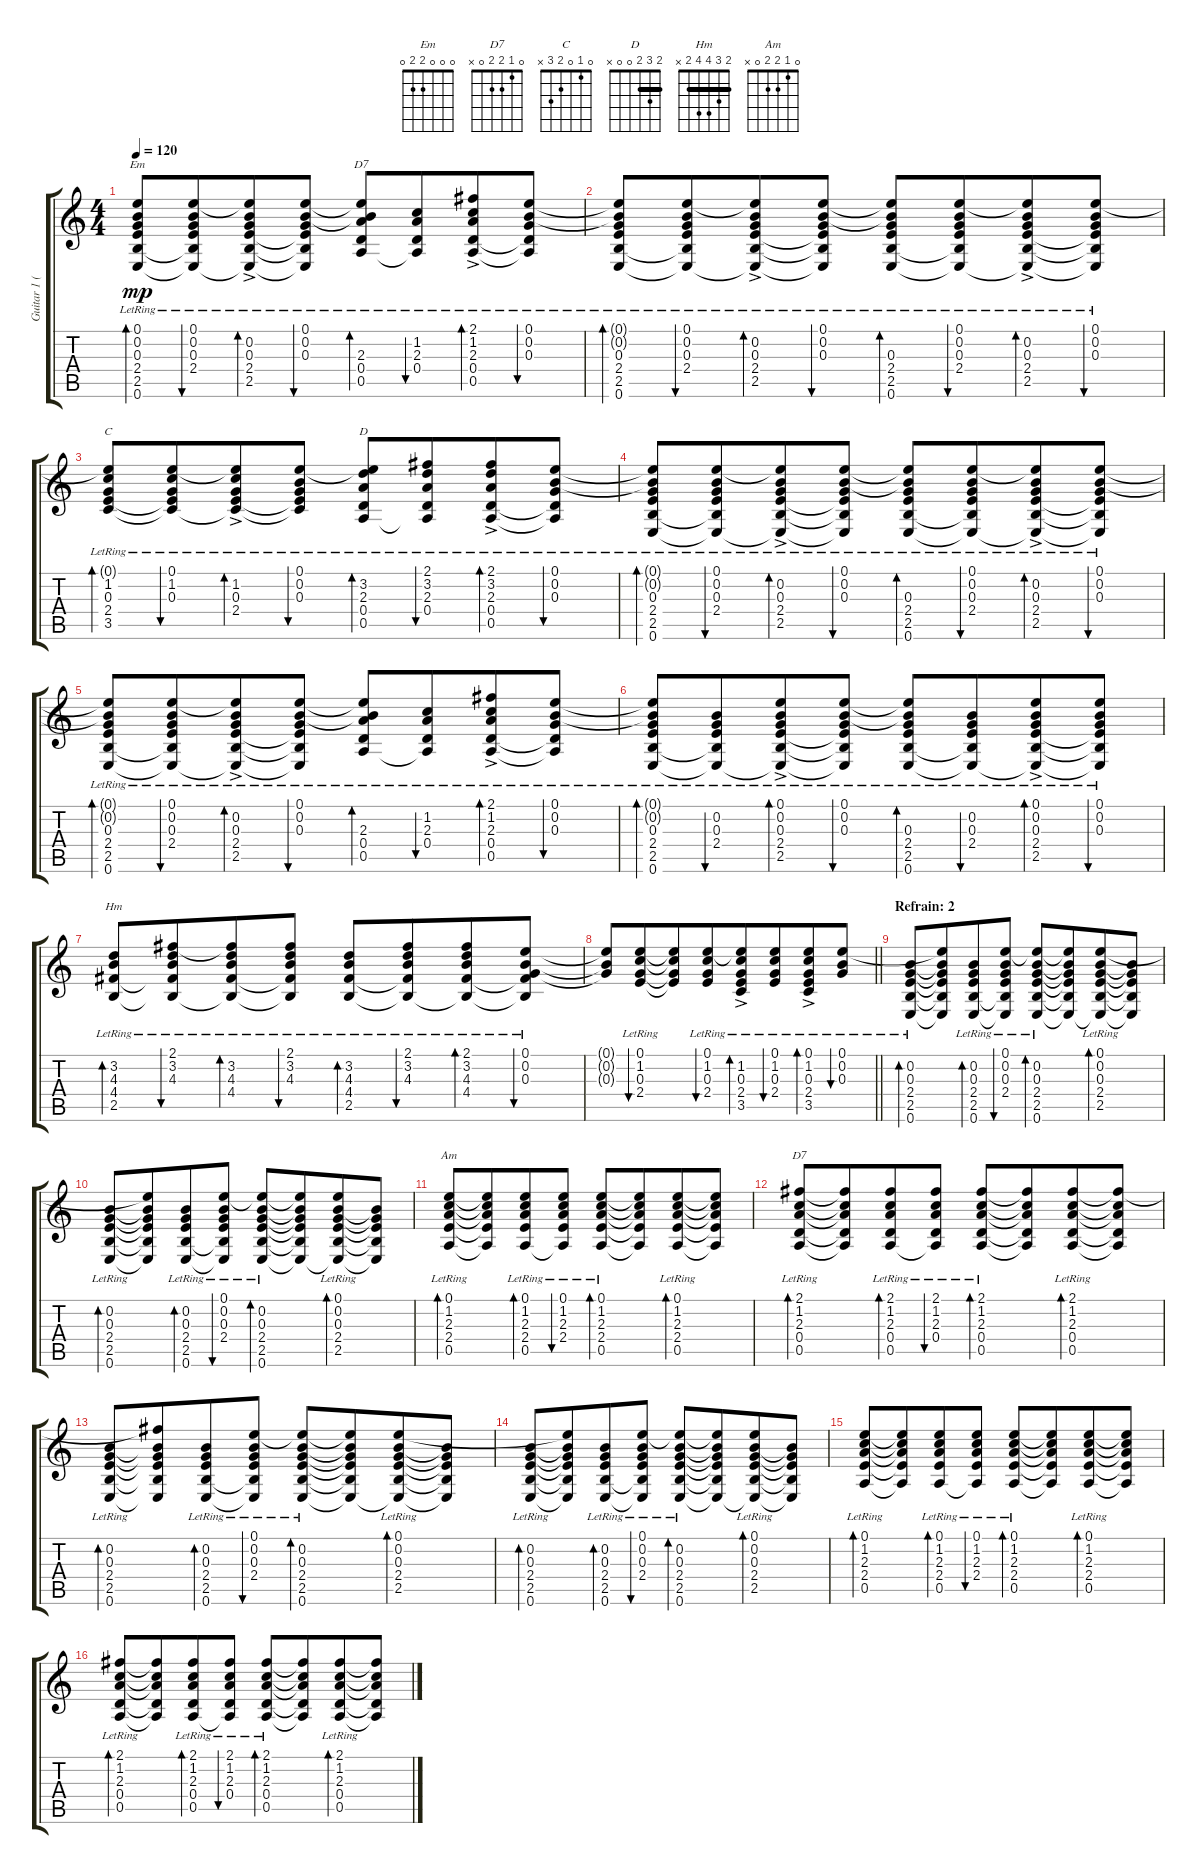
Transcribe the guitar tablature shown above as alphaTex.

\track ("Guitar 1 (Ruythm)" "Guitar 1 (") {instrument acousticguitarsteel}
\staff {score tabs}
\tuning (E4 B3 G3 D3 A2 E2) {hide}
\chord ("Em" 0 0 0 2 2 0)
\chord ("D7" 2 3 2 0 0 x) {barre 2}
\chord ("C" 0 1 0 2 3 x)
\chord ("D" 2 3 2 0 0 x) {barre 2}
\chord ("Hm" 2 3 4 4 2 x) {barre 2}
\chord ("Am" 0 1 2 2 0 x)
\chord ("D7" 0 1 2 2 0 x)
\ts (4 4)
\tempo 120
\clef g2
\ks c
(0.1{t} 0.2{t} 0.3{lr} 2.4{lr} 2.5{lr} 0.6{lr}).8{bd 120 ch "Em" dy mp} (0.1{lr} 0.2{lr} 0.3{lr} 2.4 2.5{t} 0.6{t}).8{bu 120 beam merge} (0.1{t} 0.2{ac lr} 0.3{ac lr} 2.4{ac lr} 2.5{ac lr} 0.6{t}).8{bd 120} (0.1{lr} 0.2{lr} 0.3{lr} 2.4{t} 2.5{t} 0.6{t}).8{bu 120} (0.1{t} 0.2{t} 2.3{lr} 0.4{lr} 0.5{lr}).8{bd 120 ch "D7"} (1.2{lr} 2.3{lr} 0.4{lr} 0.5{t}).8{bu 120 beam merge} (2.1{ac lr} 1.2{ac lr} 2.3{ac lr} 0.4{ac lr} 0.5{ac lr}).8{bd 120} (0.1{lr} 0.2{lr} 0.3{lr} 0.4{t} 0.5{t}).8{bu 120} |
(0.1{t} 0.2{t} 0.3{lr} 2.4{lr} 2.5{lr} 0.6{lr}).8{bd 120} (0.1{lr} 0.2{lr} 0.3{lr} 2.4 2.5{t} 0.6{t}).8{bu 120 beam merge} (0.1{t} 0.2{ac lr} 0.3{ac lr} 2.4{ac lr} 2.5{ac lr} 0.6{t}).8{bd 120} (0.1{lr} 0.2{lr} 0.3{lr} 2.4{t} 2.5{t} 0.6{t}).8{bu 120} (0.1{t} 0.2{t} 0.3{lr} 2.4{lr} 2.5{lr} 0.6{lr}).8{bd 120} (0.1{lr} 0.2{lr} 0.3{lr} 2.4 2.5{t} 0.6{t}).8{bu 120 beam merge} (0.1{t} 0.2{ac lr} 0.3{ac lr} 2.4{ac lr} 2.5{ac lr} 0.6{t}).8{bd 120} (0.1{lr} 0.2{lr} 0.3{lr} 2.4{t} 2.5{t} 0.6{t}).8{bu 120} |
(0.1{t} 1.2{lr} 0.3{lr} 2.4{lr} 3.5{lr}).8{bd 120 ch "C"} (0.1{lr} 1.2{lr} 0.3{lr} 2.4{t} 3.5{t}).8{bu 120 beam merge} (0.1{t} 1.2{ac} 0.3{ac lr} 2.4{ac lr} 3.5{t}).8{bd 120} (0.1{lr} 0.2{lr} 0.3 2.4{t} 3.5{t}).8{bu 120} (0.1{t} 3.2{lr} 2.3{lr} 0.4{lr} 0.5{lr}).8{bd 120 ch "D"} (2.1{lr} 3.2{lr} 2.3{lr} 0.4{lr} 0.5{t}).8{bu 120 beam merge} (2.1{ac lr} 3.2{ac lr} 2.3{ac lr} 0.4{ac lr} 0.5{ac lr}).8{bd 120} (0.1{lr} 0.2{lr} 0.3{lr} 0.4{t} 0.5{t}).8{bu 120} |
(0.1{t} 0.2{t} 0.3{lr} 2.4{lr} 2.5{lr} 0.6{lr}).8{bd 120} (0.1{lr} 0.2{lr} 0.3{lr} 2.4 2.5{t} 0.6{t}).8{bu 120 beam merge} (0.1{t} 0.2{ac lr} 0.3{ac lr} 2.4{ac lr} 2.5{ac lr} 0.6{t}).8{bd 120} (0.1{lr} 0.2{lr} 0.3{lr} 2.4{t} 2.5{t} 0.6{t}).8{bu 120} (0.1{t} 0.2{t} 0.3{lr} 2.4{lr} 2.5{lr} 0.6{lr}).8{bd 120} (0.1{lr} 0.2{lr} 0.3{lr} 2.4 2.5{t} 0.6{t}).8{bu 120 beam merge} (0.1{t} 0.2{ac lr} 0.3{ac lr} 2.4{ac lr} 2.5{ac lr} 0.6{t}).8{bd 120} (0.1{lr} 0.2{lr} 0.3{lr} 2.4{t} 2.5{t} 0.6{t}).8{bu 120} |
(0.1{t} 0.2{t} 0.3{lr} 2.4{lr} 2.5{lr} 0.6{lr}).8{bd 120} (0.1{lr} 0.2{lr} 0.3{lr} 2.4 2.5{t} 0.6{t}).8{bu 120 beam merge} (0.1{t} 0.2{ac lr} 0.3{ac lr} 2.4{ac lr} 2.5{ac lr} 0.6{t}).8{bd 120} (0.1{lr} 0.2{lr} 0.3{lr} 2.4{t} 2.5{t} 0.6{t}).8{bu 120} (0.1{t} 0.2{t} 2.3{lr} 0.4{lr} 0.5{lr}).8{bd 120} (1.2{lr} 2.3{lr} 0.4{lr} 0.5{t}).8{bu 120 beam merge} (2.1{ac lr} 1.2{ac lr} 2.3{ac lr} 0.4{ac lr} 0.5{ac lr}).8{bd 120} (0.1{lr} 0.2{lr} 0.3{lr} 0.4{t} 0.5{t}).8{bu 120} |
(0.1{t} 0.2{t} 0.3{lr} 2.4{lr} 2.5{lr} 0.6{lr}).8{bd 120} (0.2{lr} 0.3{lr} 2.4 2.5{t} 0.6{t}).8{bu 120 beam merge} (0.1 0.2{ac lr} 0.3{ac lr} 2.4{ac lr} 2.5{ac lr} 0.6{t}).8{bd 120} (0.1{lr} 0.2{lr} 0.3{lr} 2.4{t} 2.5{t} 0.6{t}).8{bu 120} (0.1{t} 0.2{t} 0.3{lr} 2.4{lr} 2.5{lr} 0.6{lr}).8{bd 120} (0.2{lr} 0.3{lr} 2.4 2.5{t} 0.6{t}).8{bu 120 beam merge} (0.1 0.2{ac lr} 0.3{ac lr} 2.4{ac lr} 2.5{ac lr} 0.6{t}).8{bd 120} (0.1{lr} 0.2{lr} 0.3{lr} 2.4{t} 2.5{t} 0.6{t}).8{bu 120} |
(3.2{lr} 4.3{lr} 4.4{lr} 2.5{lr}).8{bd 120 ch "Hm"} (2.1{lr} 3.2{lr} 4.3{lr} 4.4{t} 2.5{t}).8{bu 120 beam merge} (2.1{t} 3.2{lr} 4.3{lr} 4.4{lr} 2.5{t}).8{bd 120} (2.1{lr} 3.2{lr} 4.3{lr} 4.4{t} 2.5{t}).8{bu 120} (3.2{lr} 4.3{lr} 4.4{lr} 2.5{lr}).8{bd 120} (2.1{lr} 3.2{lr} 4.3{lr} 4.4{t} 2.5{t}).8{bu 120 beam merge} (2.1 3.2{lr} 4.3{lr} 4.4{lr} 2.5{t}).8{bd 120} (0.1{lr} 0.2{lr} 0.3{lr} 4.4{t} 2.5{t}).8{bu 120} |
\barLineRight lightlight
(0.1{t} 0.2{t} 0.3{t}).8 (0.1{lr} 1.2{lr} 0.3{lr} 2.4{lr}).8{bu 120 beam merge} (0.1{t} 1.2{t} 0.3{t} 2.4{t}).8 (0.1{lr} 1.2{lr} 0.3{lr} 2.4{lr}).8{bu 120 beam merge} (0.1{t} 1.2{ac lr} 0.3{ac lr} 2.4{ac lr} 3.5{ac lr}).8{bd 120} (0.1{lr} 1.2{lr} 0.3{lr} 2.4{lr}).8{bu 120 beam merge} (0.1{ac lr} 1.2{ac lr} 0.3{ac lr} 2.4{ac lr} 3.5{ac lr}).8{bd 120} (0.1{lr} 0.2{lr} 0.3{lr}).8{bu 120} |
\section ("" "Refrain: 2")
(0.2{lr} 0.3{lr} 2.4{lr} 2.5{lr} 0.6{lr}).8{bd 120} (0.1{t} 0.2{t} 0.3{t} 2.4{t} 2.5{t} 0.6{t}).8{beam merge} (0.2{lr} 0.3{lr} 2.4{lr} 2.5{lr} 0.6{lr}).8{bd 120} (0.1{lr} 0.2{lr} 0.3{lr} 2.4{lr} 2.5{t} 0.6{t}).8{bu 120} (0.1{t} 0.2{lr} 0.3{lr} 2.4{lr} 2.5{lr} 0.6{lr}).8{bd 120} (0.1{t} 0.2{t} 0.3{t} 2.4{t} 2.5{t} 0.6{t}).8{beam merge} (0.1 0.2{lr} 0.3{lr} 2.4{lr} 2.5{lr} 0.6{t}).8{bd 120} (0.2{t} 0.3{t} 2.4{t} 2.5{t} 0.6{t}).8 |
(0.2{lr} 0.3{lr} 2.4{lr} 2.5{lr} 0.6{lr}).8{bd 120} (0.1{t} 0.2{t} 0.3{t} 2.4{t} 2.5{t} 0.6{t}).8{beam merge} (0.2{lr} 0.3{lr} 2.4{lr} 2.5{lr} 0.6{lr}).8{bd 120} (0.1{lr} 0.2{lr} 0.3{lr} 2.4{lr} 2.5{t} 0.6{t}).8{bu 120} (0.1{t} 0.2{lr} 0.3{lr} 2.4{lr} 2.5{lr} 0.6{lr}).8{bd 120} (0.1{t} 0.2{t} 0.3{t} 2.4{t} 2.5{t} 0.6{t}).8{beam merge} (0.1 0.2{lr} 0.3{lr} 2.4{lr} 2.5{lr} 0.6{t}).8{bd 120} (0.2{t} 0.3{t} 2.4{t} 2.5{t} 0.6{t}).8 |
(0.1{lr} 1.2{lr} 2.3{lr} 2.4{lr} 0.5{lr}).8{bd 120 ch "Am"} (0.1{t} 1.2{t} 2.3{t} 2.4{t} 0.5{t}).8{beam merge} (0.1{lr} 1.2{lr} 2.3{lr} 2.4{lr} 0.5{lr}).8{bd 120} (0.1{lr} 1.2{lr} 2.3{lr} 2.4{lr} 0.5{t}).8{bu 120} (0.1{lr} 1.2{lr} 2.3{lr} 2.4{lr} 0.5{lr}).8{bd 120} (0.1{t} 1.2{t} 2.3{t} 2.4{t} 0.5{t}).8{beam merge} (0.1{lr} 1.2{lr} 2.3{lr} 2.4{lr} 0.5{lr}).8{bd 120} (0.1{t} 1.2{t} 2.3{t} 2.4{t} 0.5{t}).8 |
(2.1{lr} 1.2{lr} 2.3{lr} 0.4{lr} 0.5{lr}).8{bd 120 ch "D7"} (2.1{t} 1.2{t} 2.3{t} 0.4{t} 0.5{t}).8{beam merge} (2.1{lr} 1.2{lr} 2.3{lr} 0.4{lr} 0.5{lr}).8{bd 120} (2.1{lr} 1.2{lr} 2.3{lr} 0.4{lr} 0.5{t}).8{bu 120} (2.1{lr} 1.2{lr} 2.3{lr} 0.4{lr} 0.5{lr}).8{bd 120} (2.1{t} 1.2{t} 2.3{t} 0.4{t} 0.5{t}).8{beam merge} (2.1{lr} 1.2{lr} 2.3{lr} 0.4{lr} 0.5{lr}).8{bd 120} (2.1{t} 1.2{t} 2.3{t} 0.4{t} 0.5{t}).8 |
(0.2{lr} 0.3{lr} 2.4{lr} 2.5{lr} 0.6{lr}).8{bd 120} (2.1{t} 0.2{t} 0.3{t} 2.4{t} 2.5{t} 0.6{t}).8{beam merge} (0.2{lr} 0.3{lr} 2.4{lr} 2.5{lr} 0.6{lr}).8{bd 120} (0.1{lr} 0.2{lr} 0.3{lr} 2.4{lr} 2.5{t} 0.6{t}).8{bu 120} (0.1{t} 0.2{lr} 0.3{lr} 2.4{lr} 2.5{lr} 0.6{lr}).8{bd 120} (0.1{t} 0.2{t} 0.3{t} 2.4{t} 2.5{t} 0.6{t}).8{beam merge} (0.1 0.2{lr} 0.3{lr} 2.4{lr} 2.5{lr} 0.6{t}).8{bd 120} (0.2{t} 0.3{t} 2.4{t} 2.5{t} 0.6{t}).8 |
(0.2{lr} 0.3{lr} 2.4{lr} 2.5{lr} 0.6{lr}).8{bd 120} (0.1{t} 0.2{t} 0.3{t} 2.4{t} 2.5{t} 0.6{t}).8{beam merge} (0.2{lr} 0.3{lr} 2.4{lr} 2.5{lr} 0.6{lr}).8{bd 120} (0.1{lr} 0.2{lr} 0.3{lr} 2.4{lr} 2.5{t} 0.6{t}).8{bu 120} (0.1{t} 0.2{lr} 0.3{lr} 2.4{lr} 2.5{lr} 0.6{lr}).8{bd 120} (0.1{t} 0.2{t} 0.3{t} 2.4{t} 2.5{t} 0.6{t}).8{beam merge} (0.1 0.2{lr} 0.3{lr} 2.4{lr} 2.5{lr} 0.6{t}).8{bd 120} (0.2{t} 0.3{t} 2.4{t} 2.5{t} 0.6{t}).8 |
(0.1{lr} 1.2{lr} 2.3{lr} 2.4{lr} 0.5{lr}).8{bd 120} (0.1{t} 1.2{t} 2.3{t} 2.4{t} 0.5{t}).8{beam merge} (0.1{lr} 1.2{lr} 2.3{lr} 2.4{lr} 0.5{lr}).8{bd 120} (0.1{lr} 1.2{lr} 2.3{lr} 2.4{lr} 0.5{t}).8{bu 120} (0.1{lr} 1.2{lr} 2.3{lr} 2.4{lr} 0.5{lr}).8{bd 120} (0.1{t} 1.2{t} 2.3{t} 2.4{t} 0.5{t}).8{beam merge} (0.1{lr} 1.2{lr} 2.3{lr} 2.4{lr} 0.5{lr}).8{bd 120} (0.1{t} 1.2{t} 2.3{t} 2.4{t} 0.5{t}).8 |
(2.1{lr} 1.2{lr} 2.3{lr} 0.4{lr} 0.5{lr}).8{bd 120} (2.1{t} 1.2{t} 2.3{t} 0.4{t} 0.5{t}).8{beam merge} (2.1{lr} 1.2{lr} 2.3{lr} 0.4{lr} 0.5{lr}).8{bd 120} (2.1{lr} 1.2{lr} 2.3{lr} 0.4{lr} 0.5{t}).8{bu 120} (2.1{lr} 1.2{lr} 2.3{lr} 0.4{lr} 0.5{lr}).8{bd 120} (2.1{t} 1.2{t} 2.3{t} 0.4{t} 0.5{t}).8{beam merge} (2.1{lr} 1.2{lr} 2.3{lr} 0.4{lr} 0.5{lr}).8{bd 120} (2.1{t} 1.2{t} 2.3{t} 0.4{t} 0.5{t}).8
